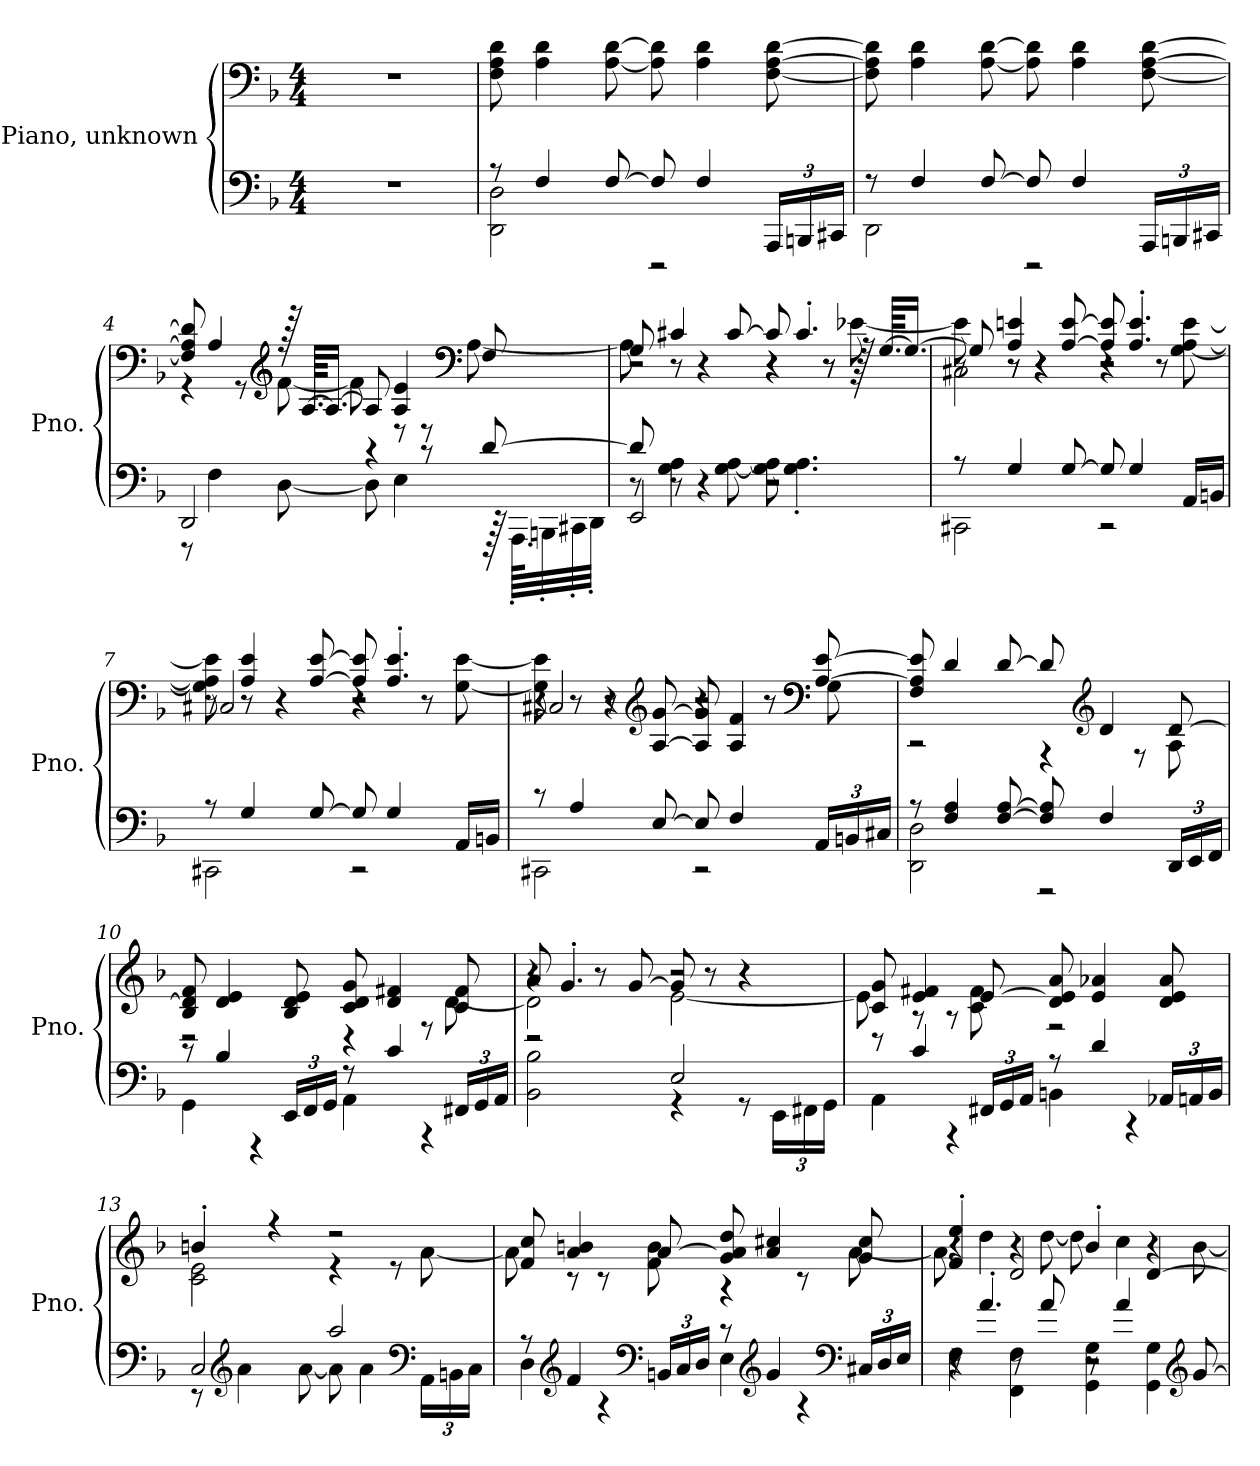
**kern	**kern
*part1	*part1
*staff2	*staff1
*I"Piano, unknown	*
*I'Pno.	*
*clefF4	*clefF4
*k[b-]	*k[b-]
*M4/4	*M4/4
*MM120	*MM120
=1	=1
1r	1r
=2	=2
*^	*
8r	2DD\ 2D\	8F\ 8A\ 8d\
4F/	.	4A\ 4d\
[8F/	.	[8A\ [8d\
8F/]	2r	8A\] 8d\]
4F/	.	4A\ 4d\
*Xbrackettup	*	*
24AAA/LL	.	[8F\ [8A\ [8d\
24BBBn/	.	.
24CC#X/JJ	.	.
=3	=3	=3
8r	2DD\	8F\] 8A\] 8d\]
4F/	.	4A\ 4d\
[8F/	.	[8A\ [8d\
8F/]	2r	8A\] 8d\]
4F/	.	4A\ 4d\
24AAA/LL	.	[8F\ [8A\ [8d\
24BBBn/	.	.
24CC#X/JJ	.	.
!!LO:LB:g=z
=4	=4	=4
*	*	*^
2DD/	8r	8F/] 8A/] 8d/]	4r
.	4F\	4A/	.
.	.	.	8r
*	*	*clefG2	*
.	[8D\	128r	[8f\
.	.	[64.A/KKLL	.
.	.	16.A/JJ_	.
4r	8D\]	8A/]	8f\]
.	4E\	4A/ 4e/	8r
8r	.	.	8r
*	*	*clefF4	*
[8d/	128r	8F/	[8A\
.	64.AAA'\KLLL	.	.
.	32BBBn'\	.	.
.	32CC#X'\	.	.
.	32DD'\JJJ	.	.
=5	=5	=5	=5
*	*^	*	*^
8d/]	8r	2EE/	8G/	8A\]	2r
8r	4G\ 4A\	.	4c#X/	8r	.
4r	.	.	.	4r	.
.	[8G\ [8A\	.	[8c#/	.	.
2r	8G\] 8A\]	2r	8c#/]	4r	4r
.	4.G\' 4.A\'	.	4.c#'/	.	.
.	.	.	.	8r	8r
.	.	.	.	[8e-X\	128r
.	.	.	.	.	[64.G/KKLL
.	.	.	.	.	16.G/JJ_
*	*v	*v	*	*	*
!!LO:LB:g=z
=6	=6	=6	=6	=6
*	*	*	*	*^
8r	2CC#X\	8r	8e-\]	8G/]	2C#X\
4G/	.	4A/ 4en/	8r	8r	.
.	.	.	4r	4r	.
[8G/	.	[8A/ [8e/	.	.	.
8G/]	2r	8A/] 8e/]	4r	2r	2r
4G/	.	4.A/' 4.e/'	.	.	.
.	.	.	8r	.	.
16AA/LL	.	.	[8G\ [8A\ [8e\	.	.
16BBn/JJ	.	.	.	.	.
*	*	*	*	*v	*v
=7	=7	=7	=7	=7
8r	2CC#X\	8r	8G\] 8A\] 8e\]	2C#X/
4G/	.	4A/ 4e/	8r	.
.	.	.	4r	.
[8G/	.	[8A/ [8e/	.	.
8G/]	2r	8A/] 8e/]	4r	2r
4G/	.	4.A/' 4.e/'	.	.
.	.	.	8r	.
16AA/LL	.	.	[8G\ [8e\	.
16BBn/JJ	.	.	.	.
!!LO:LB:g=z	!!	!!
=8	=8	=8	=8	=8
8r	2CC#X\	4r	8G\] 8e\]	2C#X/
4A/	.	.	8r	.
.	.	8r	4r	.
*	*	*clefG2	*	*
[8E/	.	[8A/ [8g/	.	.
8E/]	2r	8A/] 8g/]	4r	2r
4F/	.	4A/ 4f/	.	.
.	.	.	8r	.
*	*	*clefF4	*	*
24AA/LL	.	[8A/ [8e/	8G\	.
24BBn/	.	.	.	.
24C#X/JJ	.	.	.	.
*	*	*	*v	*v
=9	=9	=9	=9
8r	2DD\ 2D\	8F/ 8A/] 8e/]	2r
4F/ 4A/	.	4d/	.
[8F/ [8A/	.	[8d/	.
8F/] 8A/]	2r	8d/]	4r
*	*	*clefG2	*
4F/	.	4d/	.
.	.	.	8r
24DD/LL	.	[8d/	8A\
24EE/	.	.	.
24FF/JJ	.	.	.
!!LO:LB:g=z	!!
=10	=10	=10	=10
8r	4GG\	8B-/ 8d/] 8f/	2r
4B-/	.	4d/ 4e/	.
.	4r	.	.
24EE/LL	.	8B-/ 8d/ 8e/	.
24FF/	.	.	.
24GG/JJ	.	.	.
8r	4AA\	8c/ 8d/ 8g/	4r
4c/	.	4d/ 4f#X/	.
.	4r	.	8r
24FF#X/LL	.	8c/ 8f#/	[8d\
24GG/	.	.	.
24AA/JJ	.	.	.
=11	=11	=11	=11
*	*	*	*^
2r	2BB-\ 2B-\	8a/	2d\]	4r
.	.	4.g'/	.	.
.	.	.	.	8r
.	.	.	.	[8g/
2E/	4r	2r	[2e\	8g/]
.	.	.	.	8r
.	8r	.	.	4r
.	24EE\LL	.	.	.
.	24FF#X\	.	.	.
.	24GG\JJ	.	.	.
*	*	*	*v	*v
!!LO:LB:g=z
=12	=12	=12	=12
8r	4AA\	8c/ 8g/	8e\]
4c/	.	4e/ 4f#X/	8r
.	4r	.	8r
24FF#X/LL	.	[8e/	8c\ 8f#\
24GG/	.	.	.
24AA/JJ	.	.	.
8r	4BBn\	8d/ 8e/] 8a/	2r
4d/	.	4e/ 4a-X/	.
.	4r	.	.
24AA-X/LL	.	8d/ 8e/ 8a-/	.
24AAn/	.	.	.
24BB/JJ	.	.	.
=13	=13	=13	=13
2C/	8r	4bn'/	2c\ 2e\
*clefG2	*	*	*
.	4a\	.	.
.	.	4r	.
.	[8a\	.	.
2aa/	8a\]	2r	4r
.	4a\	.	.
.	.	.	8r
*clefF4	*	*	*
.	24AA\LL	.	[8a\
.	24BBn\	.	.
.	24C\JJ	.	.
!!LO:PB:g=z	!!
=14	=14	=14	=14
8r	4D\	8f/ 8cc/	8a\]
*clefG2	*	*	*
4f/	.	4a/ 4bn/	8r
.	4r	.	8r
*clefF4	*	*	*
24BBn/LL	.	[8a/	8f\ 8b\
24C/	.	.	.
24D/JJ	.	.	.
8r	4E\	8g/ 8a/] 8dd/	4r
*clefG2	*	*	*
4g/	.	4a/ 4cc#X/	.
.	4r	.	8r
*clefF4	*	*	*
24C#X/LL	.	8g/ 8cc#/	[8a\
24D/	.	.	.
24E/JJ	.	.	.
=15	=15	=15	=15
*	*^	*	*^
8r	4F\	4r	4f/' 4ee/'	8a\]	4r
4.a'/	.	.	.	4dd\	.
.	4FF\ 4F\	8r	4r	.	2d/
.	.	8a/	.	[8dd\	.
8r	4GG\ 4G\	2r	4b-'/	8dd\]	.
4a/	.	.	.	4cc\	.
.	4GG\ 4G\	.	4r	.	[4d/
*clefG2	*	*	*	*	*
[8g/	.	.	.	[8b-\	.
*v	*v	*v	*	*	*
*	*v	*v	*v
=	=
*-	*-
